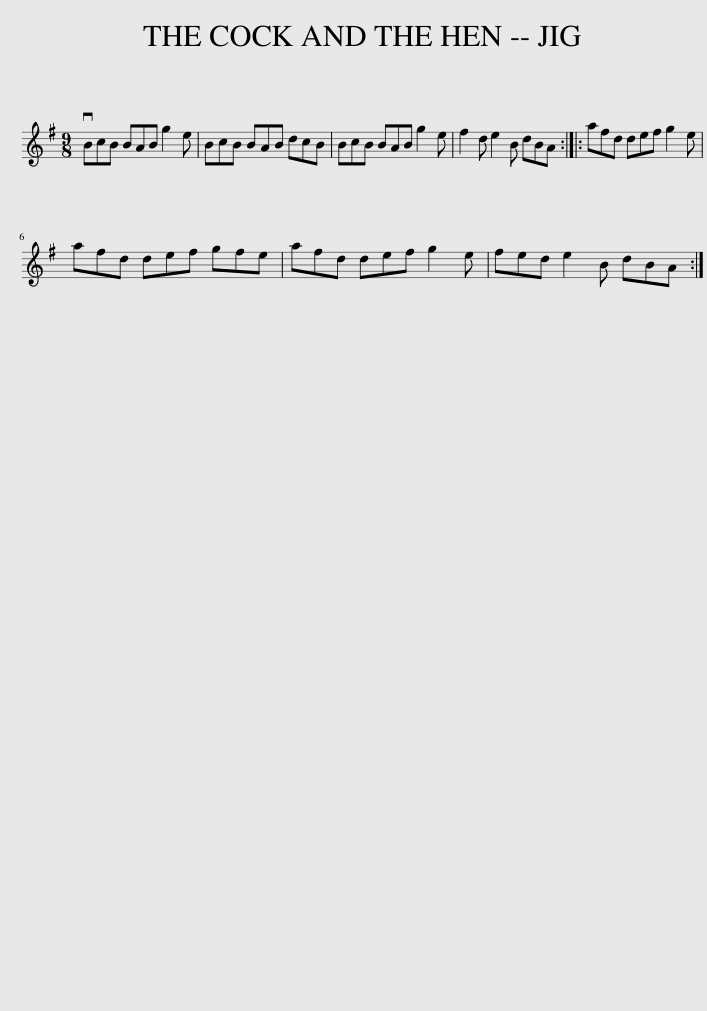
X:1
L:1/8
M:9/8
I:linebreak $
K:G
V:1 treble
V:1
 vBcB BAB g2 e | BcB BAB dcB | BcB BAB g2 e | f2 d e2 B dBA :: afd def g2 e |$ %5
 afd def gfe | afd def g2 e | fed e2 B dBA :| %8
